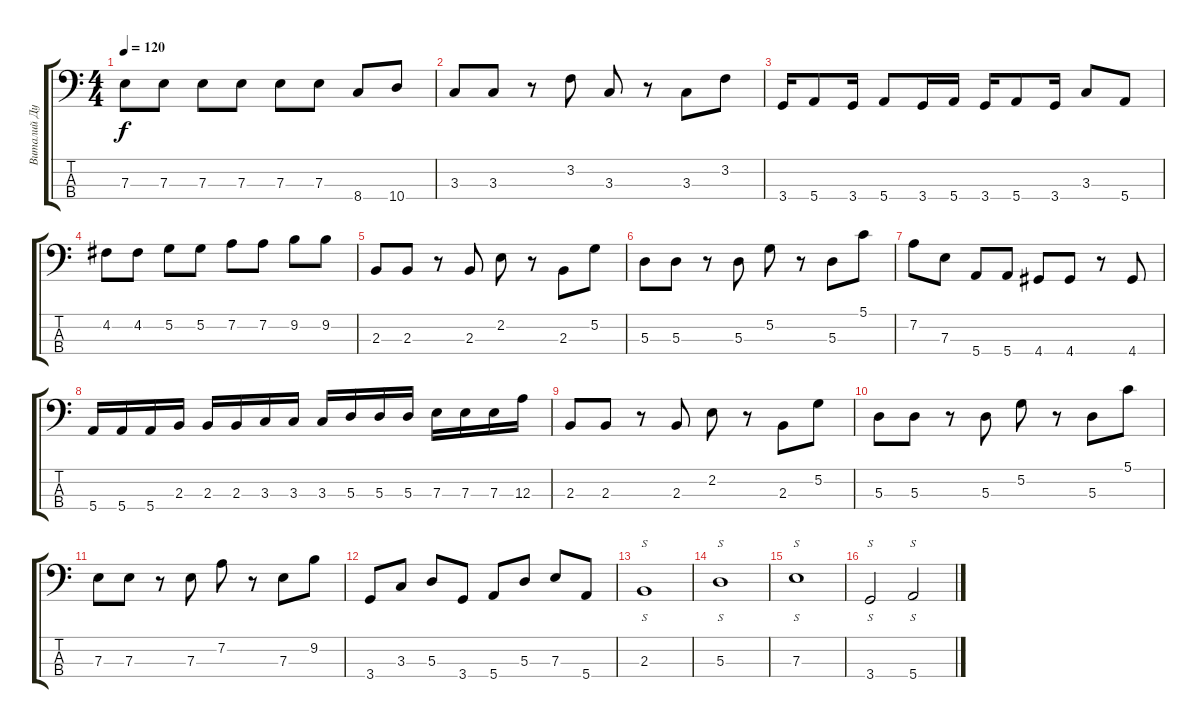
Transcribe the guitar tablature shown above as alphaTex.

\track ("Виталий Дубинин" "Виталий Ду") {instrument slapbass1}
\staff {score tabs}
\tuning (G2 D2 A1 E1) {hide}
\ts (4 4)
\tempo 120
\clef f4
\ks c
7.3.8{dy f} 7.3.8 7.3.8 7.3.8 7.3.8 7.3.8 8.4.8 10.4.8 |
3.3.8 3.3.8 r.8 3.2.8 3.3.8 r.8 3.3.8 3.2.8 |
3.4.16 5.4.8 3.4.16 5.4.8 3.4.16 5.4.16 3.4.16 5.4.8 3.4.16 3.3.8 5.4.8 |
4.2.8 4.2.8 5.2.8 5.2.8 7.2.8 7.2.8 9.2.8 9.2.8 |
2.3.8 2.3.8 r.8 2.3.8 2.2.8 r.8 2.3.8 5.2.8 |
5.3.8 5.3.8 r.8 5.3.8 5.2.8 r.8 5.3.8 5.1.8 |
7.2.8 7.3.8 5.4.8 5.4.8 4.4.8 4.4.8 r.8 4.4.8 |
5.4.16 5.4.16 5.4.16 2.3.16 2.3.16 2.3.16 3.3.16 3.3.16 3.3.16 5.3.16 5.3.16 5.3.16 7.3.16 7.3.16 7.3.16 12.3.16 |
2.3.8 2.3.8 r.8 2.3.8 2.2.8 r.8 2.3.8 5.2.8 |
5.3.8 5.3.8 r.8 5.3.8 5.2.8 r.8 5.3.8 5.1.8 |
7.3.8 7.3.8 r.8 7.3.8 7.2.8 r.8 7.3.8 9.2.8 |
3.4.8 3.3.8 5.3.8 3.4.8 5.4.8 5.3.8 7.3.8 5.4.8 |
2.3.1{s} |
5.3.1{s} |
7.3.1{s} |
3.4.2{s} 5.4.2{s}
